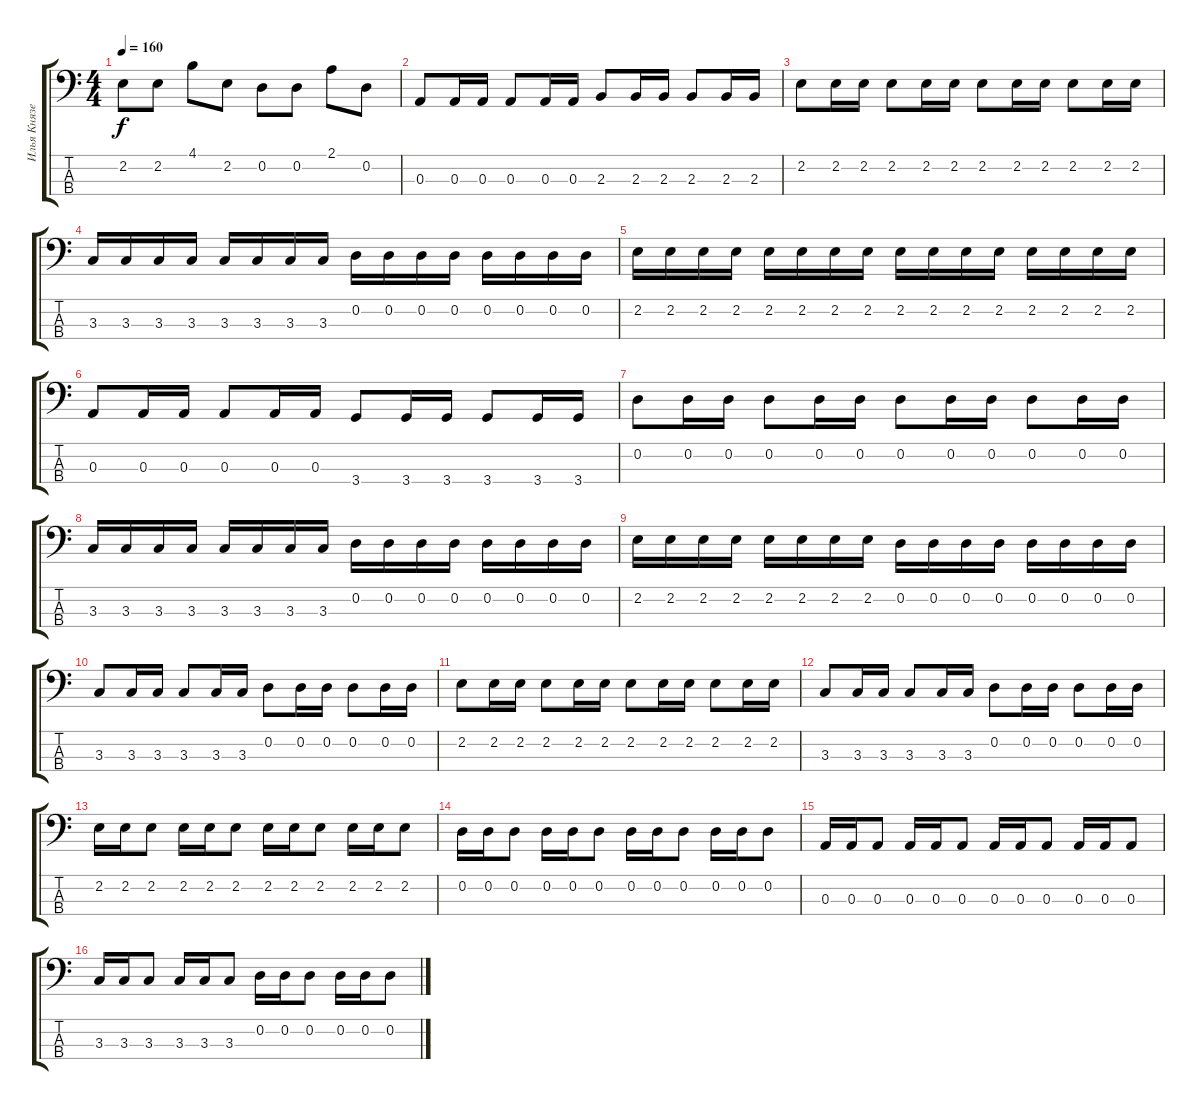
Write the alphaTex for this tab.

\track ("Илья Князев" "Илья Князе") {instrument electricbasspick}
\staff {score tabs}
\tuning (G2 D2 A1 E1) {hide}
\ts (4 4)
\tempo 160
\clef f4
\ks c
2.2.8{dy f} 2.2.8 4.1.8 2.2.8 0.2.8 0.2.8 2.1.8 0.2.8 |
0.3.8 0.3.16 0.3.16 0.3.8 0.3.16 0.3.16 2.3.8 2.3.16 2.3.16 2.3.8 2.3.16 2.3.16 |
2.2.8 2.2.16 2.2.16 2.2.8 2.2.16 2.2.16 2.2.8 2.2.16 2.2.16 2.2.8 2.2.16 2.2.16 |
3.3.16 3.3.16 3.3.16 3.3.16 3.3.16 3.3.16 3.3.16 3.3.16 0.2.16 0.2.16 0.2.16 0.2.16 0.2.16 0.2.16 0.2.16 0.2.16 |
2.2.16 2.2.16 2.2.16 2.2.16 2.2.16 2.2.16 2.2.16 2.2.16 2.2.16 2.2.16 2.2.16 2.2.16 2.2.16 2.2.16 2.2.16 2.2.16 |
0.3.8 0.3.16 0.3.16 0.3.8 0.3.16 0.3.16 3.4.8 3.4.16 3.4.16 3.4.8 3.4.16 3.4.16 |
0.2.8 0.2.16 0.2.16 0.2.8 0.2.16 0.2.16 0.2.8 0.2.16 0.2.16 0.2.8 0.2.16 0.2.16 |
3.3.16 3.3.16 3.3.16 3.3.16 3.3.16 3.3.16 3.3.16 3.3.16 0.2.16 0.2.16 0.2.16 0.2.16 0.2.16 0.2.16 0.2.16 0.2.16 |
2.2.16 2.2.16 2.2.16 2.2.16 2.2.16 2.2.16 2.2.16 2.2.16 0.2.16 0.2.16 0.2.16 0.2.16 0.2.16 0.2.16 0.2.16 0.2.16 |
3.3.8 3.3.16 3.3.16 3.3.8 3.3.16 3.3.16 0.2.8 0.2.16 0.2.16 0.2.8 0.2.16 0.2.16 |
2.2.8 2.2.16 2.2.16 2.2.8 2.2.16 2.2.16 2.2.8 2.2.16 2.2.16 2.2.8 2.2.16 2.2.16 |
3.3.8 3.3.16 3.3.16 3.3.8 3.3.16 3.3.16 0.2.8 0.2.16 0.2.16 0.2.8 0.2.16 0.2.16 |
2.2.16 2.2.16 2.2.8 2.2.16 2.2.16 2.2.8 2.2.16 2.2.16 2.2.8 2.2.16 2.2.16 2.2.8 |
0.2.16 0.2.16 0.2.8 0.2.16 0.2.16 0.2.8 0.2.16 0.2.16 0.2.8 0.2.16 0.2.16 0.2.8 |
0.3.16 0.3.16 0.3.8 0.3.16 0.3.16 0.3.8 0.3.16 0.3.16 0.3.8 0.3.16 0.3.16 0.3.8 |
3.3.16 3.3.16 3.3.8 3.3.16 3.3.16 3.3.8 0.2.16 0.2.16 0.2.8 0.2.16 0.2.16 0.2.8
